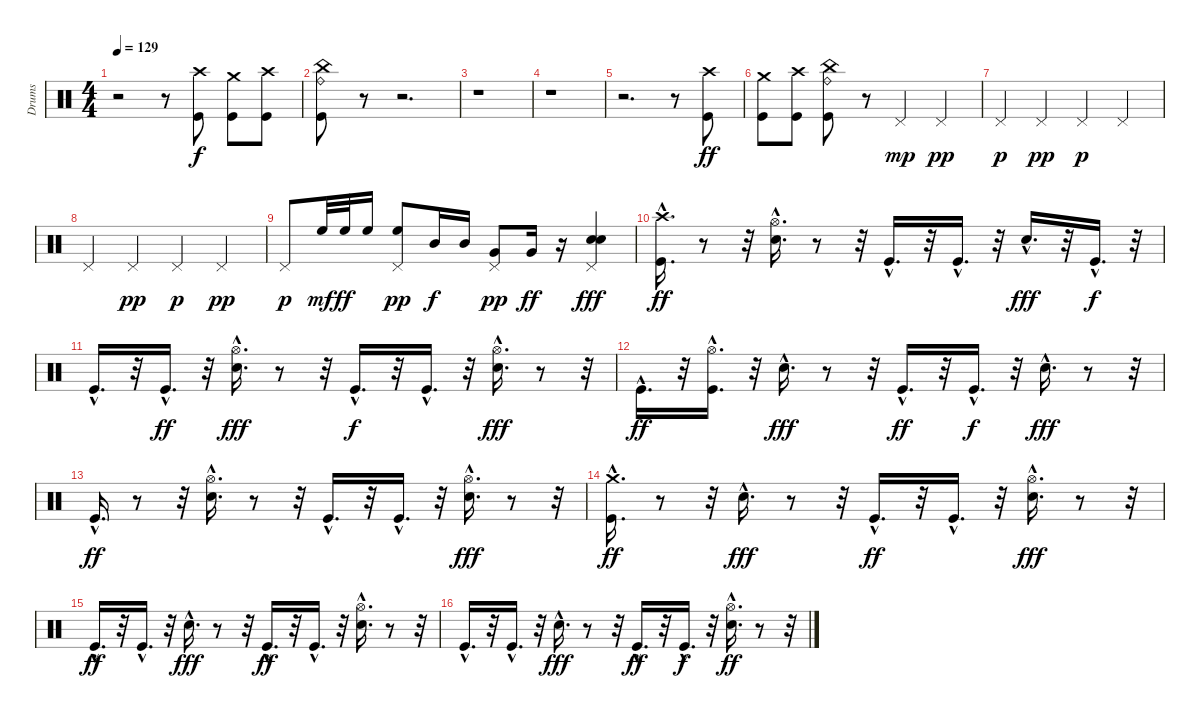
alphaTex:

\track ("Drums" "Drums") {instrument percussion}
\staff {score}
\articulation defaults
\ts (4 4)
\tempo 129
\clef neutral
\ks c
r.2{dy f} r.8 ("Crash high (hit)" "Kick (hit)").8 ("Crash medium (hit)" "Kick (hit)").8 ("Kick (hit)" "Crash high (hit)").8 |
("Ride (bell)" "China (hit)" "Kick (hit)").8 r.8 r.2{d} |
r.1 |
r.1 |
r.2{d} r.8 ("Crash high (hit)" "Kick (hit)").8{dy ff} |
("Crash medium (hit)" "Kick (hit)").8 ("Kick (hit)" "Crash high (hit)").8 ("Ride (bell)" "China (hit)" "Kick (hit)").8 r.8 "Pedal Hi-Hat (hit)".4{dy mp} "Pedal Hi-Hat (hit)".4{dy pp} |
"Pedal Hi-Hat (hit)".4{dy p} "Pedal Hi-Hat (hit)".4{dy pp} "Pedal Hi-Hat (hit)".4{dy p} "Pedal Hi-Hat (hit)".4 |
"Pedal Hi-Hat (hit)".4 "Pedal Hi-Hat (hit)".4{dy pp} "Pedal Hi-Hat (hit)".4{dy p} "Pedal Hi-Hat (hit)".4{dy pp} |
"Pedal Hi-Hat (hit)".8{dy p} "High Floor Tom (hit)".32{dy mf} "High Floor Tom (hit)".32{dy ff} "High Floor Tom (hit)".16 ("High Floor Tom (hit)" "Pedal Hi-Hat (hit)").8{dy pp} "Mid Tom (hit)".16{dy f} "Mid Tom (hit)".16 ("Very Low Tom (hit)" "Pedal Hi-Hat (hit)").8{dy pp} "Very Low Tom (hit)".16{dy ff} r.16 ("Electric Snare (hit)" "Pedal Hi-Hat (hit)" "Electric Snare (hit)").4{dy fff} |
("Crash high (hit)"{hac} "Kick (hit)"{hac}).16{d dy ff} r.8 r.32 ("Electric Snare (hit)"{hac} "Hi-Hat (open)"{hac}).16{d} r.8 r.32 "Kick (hit)"{hac}.16{d} r.32 "Kick (hit)"{hac}.16{d} r.32 "Electric Snare (hit)"{hac}.16{d dy fff} r.32 "Kick (hit)"{hac}.16{d dy f} r.32 |
"Kick (hit)"{hac}.16{d} r.32 "Kick (hit)"{hac}.16{d dy ff} r.32 ("Electric Snare (hit)"{hac} "Hi-Hat (open)"{hac}).16{d dy fff} r.8 r.32 "Kick (hit)"{hac}.16{d dy f} r.32 "Kick (hit)"{hac}.16{d} r.32 ("Electric Snare (hit)"{hac} "Hi-Hat (open)"{hac}).16{d dy fff} r.8 r.32 |
"Kick (hit)"{hac}.16{d dy ff} r.32 ("Kick (hit)"{hac} "Hi-Hat (open)"{hac}).16{d} r.32 "Electric Snare (hit)"{hac}.16{d dy fff} r.8 r.32 "Kick (hit)"{hac}.16{d dy ff} r.32 "Kick (hit)"{hac}.16{d dy f} r.32 "Electric Snare (hit)"{hac}.16{d dy fff} r.8 r.32 |
"Kick (hit)"{hac}.16{d dy ff} r.8 r.32 ("Electric Snare (hit)"{hac} "Hi-Hat (open)"{hac}).16{d} r.8 r.32 "Kick (hit)"{hac}.16{d} r.32 "Kick (hit)"{hac}.16{d} r.32 ("Electric Snare (hit)"{hac} "Hi-Hat (open)"{hac}).16{d dy fff} r.8 r.32 |
("Kick (hit)"{hac} "Crash medium (hit)"{hac}).16{d dy ff} r.8 r.32 "Electric Snare (hit)"{hac}.16{d dy fff} r.8 r.32 "Kick (hit)"{hac}.16{d dy ff} r.32 "Kick (hit)"{hac}.16{d} r.32 ("Electric Snare (hit)"{hac} "Hi-Hat (open)"{hac}).16{d dy fff} r.8 r.32 |
"Kick (hit)"{hac}.16{d dy ff} r.32 "Kick (hit)"{hac}.16{d} r.32 "Electric Snare (hit)"{hac}.16{d dy fff} r.8 r.32 "Kick (hit)"{hac}.16{d dy ff} r.32 "Kick (hit)"{hac}.16{d} r.32 ("Electric Snare (hit)"{hac} "Hi-Hat (open)"{hac}).16{d} r.8 r.32 |
"Kick (hit)"{hac}.16{d} r.32 "Kick (hit)"{hac}.16{d} r.32 "Electric Snare (hit)"{hac}.16{d dy fff} r.8 r.32 "Kick (hit)"{hac}.16{d dy ff} r.32 "Kick (hit)"{hac}.16{d dy f} r.32 ("Electric Snare (hit)"{hac} "Hi-Hat (open)"{hac}).16{d dy ff} r.8 r.32
